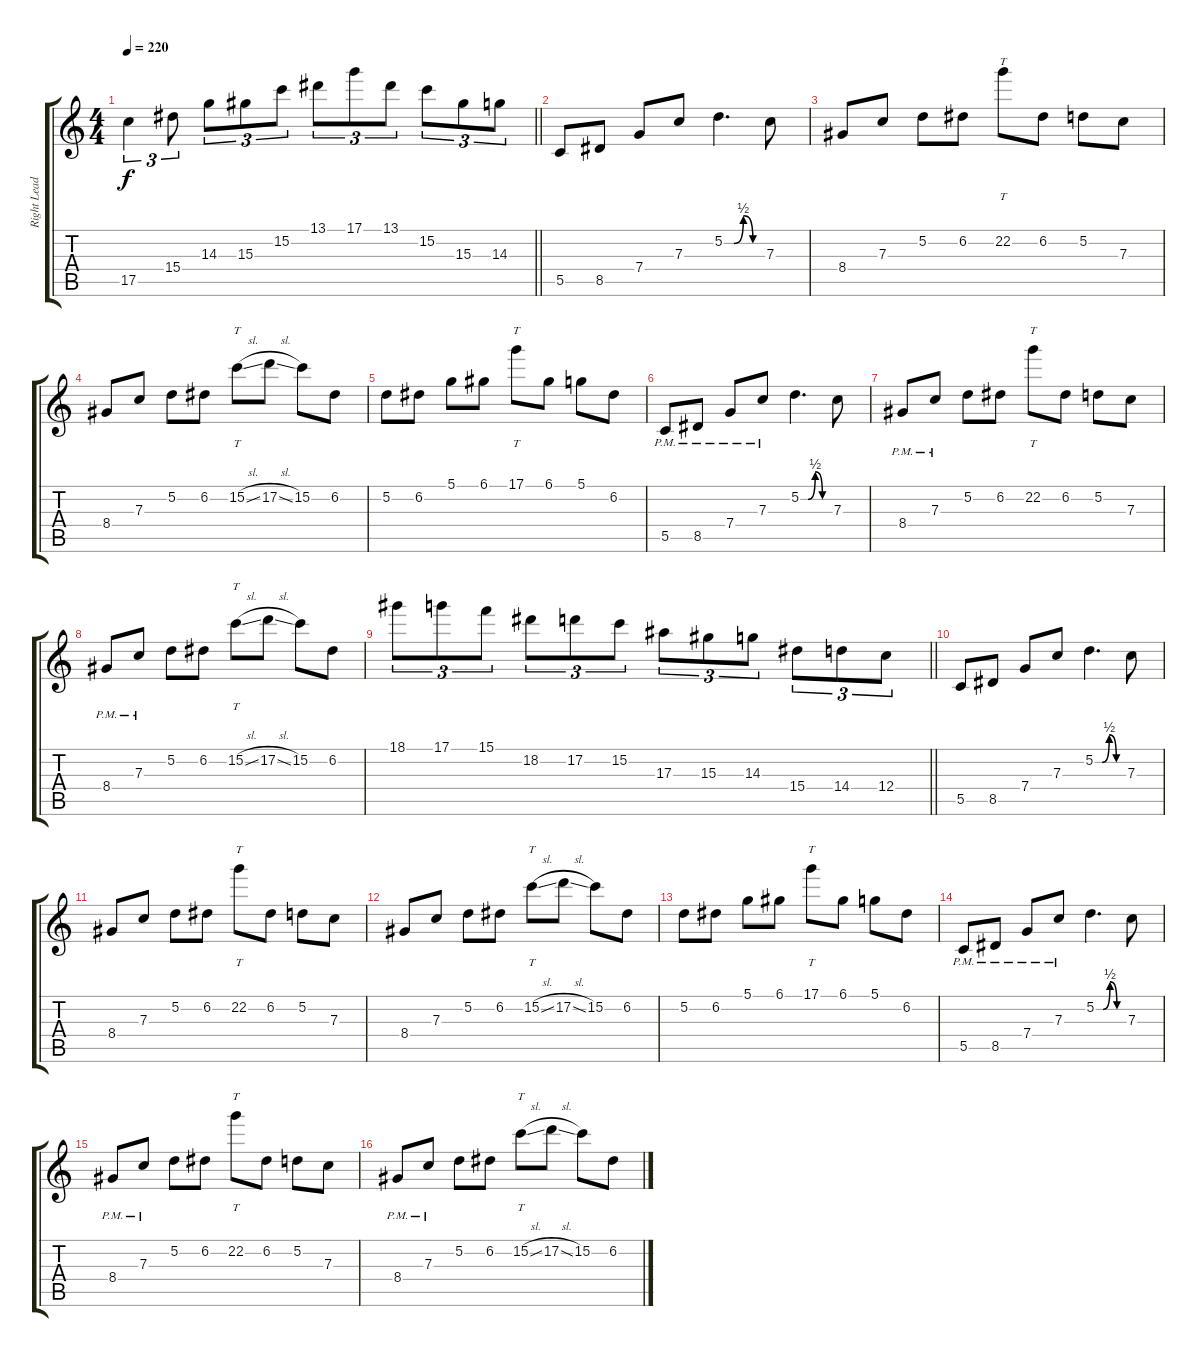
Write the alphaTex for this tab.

\track ("Right Lead 1" "Right Lead") {instrument distortionguitar}
\staff {score tabs}
\tuning (D4 A3 F3 C3 G2 C2) {hide}
\ts (4 4)
\tempo 220
\clef g2
\barLineRight lightlight
\ks c
17.5.4{tu (3 2) dy f} 15.4.8{tu (3 2)} 14.3.8{tu (3 2)} 15.3.8{tu (3 2)} 15.2.8{tu (3 2)} 13.1.8{tu (3 2)} 17.1.8{tu (3 2)} 13.1.8{tu (3 2)} 15.2.8{tu (3 2)} 15.3.8{tu (3 2)} 14.3.8{tu (3 2)} |
5.5.8 8.5.8 7.4.8 7.3.8 5.2{be (custom 0 0 15 0 30 2 45 0 60 0)}.4{d} 7.3.8 |
8.4.8 7.3.8 5.2.8 6.2.8 22.2.8{tt} 6.2.8 5.2.8 7.3.8 |
8.4.8 7.3.8 5.2.8 6.2.8 15.2{sl}.8{tt} 17.2{sl}.8 15.2.8 6.2.8 |
5.2.8 6.2.8 5.1.8 6.1.8 17.1.8{tt} 6.1.8 5.1.8 6.2.8 |
5.5{pm}.8 8.5{pm}.8 7.4{pm}.8 7.3{pm}.8 5.2{be (custom 0 0 15 0 30 2 45 0 60 0)}.4{d} 7.3.8 |
8.4{pm}.8 7.3{pm}.8 5.2.8 6.2.8 22.2.8{tt} 6.2.8 5.2.8 7.3.8 |
8.4{pm}.8 7.3{pm}.8 5.2.8 6.2.8 15.2{sl}.8{tt} 17.2{sl}.8 15.2.8 6.2.8 |
\barLineRight lightlight
18.1.8{tu (3 2)} 17.1.8{tu (3 2)} 15.1.8{tu (3 2)} 18.2.8{tu (3 2)} 17.2.8{tu (3 2)} 15.2.8{tu (3 2)} 17.3.8{tu (3 2)} 15.3.8{tu (3 2)} 14.3.8{tu (3 2)} 15.4.8{tu (3 2)} 14.4.8{tu (3 2)} 12.4.8{tu (3 2)} |
\section ("" "")
5.5.8{volume 16} 8.5.8 7.4.8 7.3.8 5.2{be (custom 0 0 15 0 30 2 45 0 60 0)}.4{d} 7.3.8 |
8.4.8 7.3.8 5.2.8 6.2.8 22.2.8{tt} 6.2.8 5.2.8 7.3.8 |
8.4.8 7.3.8 5.2.8 6.2.8 15.2{sl}.8{tt} 17.2{sl}.8 15.2.8 6.2.8 |
5.2.8 6.2.8 5.1.8 6.1.8 17.1.8{tt} 6.1.8 5.1.8 6.2.8 |
5.5{pm}.8 8.5{pm}.8 7.4{pm}.8 7.3{pm}.8 5.2{be (custom 0 0 15 0 30 2 45 0 60 0)}.4{d} 7.3.8 |
8.4{pm}.8 7.3{pm}.8 5.2.8 6.2.8 22.2.8{tt} 6.2.8 5.2.8 7.3.8 |
8.4{pm}.8 7.3{pm}.8 5.2.8 6.2.8 15.2{sl}.8{tt} 17.2{sl}.8 15.2.8 6.2.8
